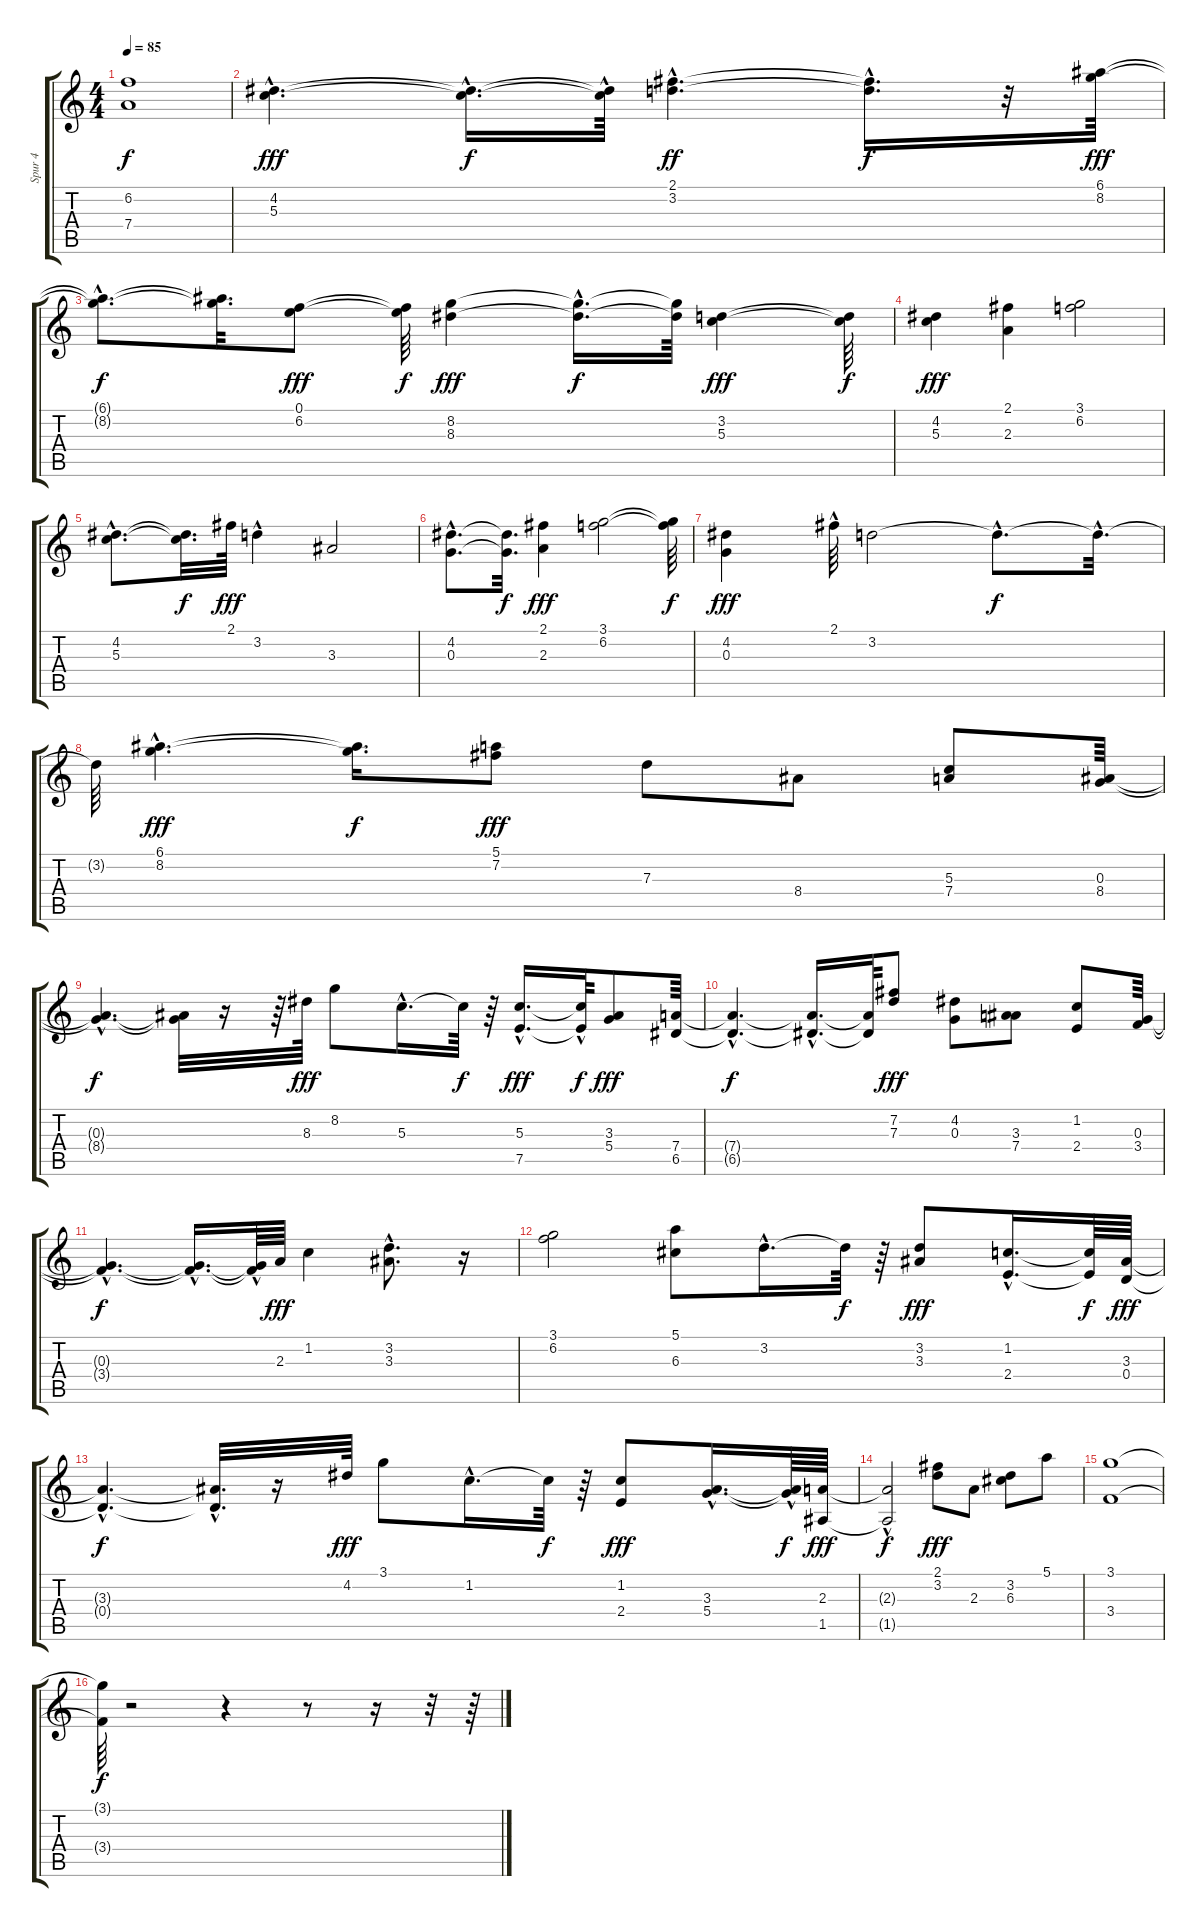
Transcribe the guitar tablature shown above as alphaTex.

\track ("Spur 4" "Spur 4") {instrument overdrivenguitar}
\staff {score tabs}
\tuning (E4 B3 G3 D3 A2 E2) {hide}
\ts (4 4)
\tempo 85
\clef g2
\ks c
(6.2{t} 7.4{t}).1{dy f} |
(4.2{hac} 5.3{hac}).4{d dy fff} (4.2{hac t} 5.3{hac t}).16{d dy f} (4.2{hac t} 5.3{t}).64 (2.1{hac} 3.2{hac}).4{d dy ff} (2.1{t} 3.2{hac t}).16{d dy f} r.32 (6.1 8.2).64{dy fff} |
(6.1{hac t} 8.2{hac t}).8{d dy f} (6.1{t} 8.2{t}).32{d} (0.1 6.2).8{dy fff} (0.1{t} 6.2{t}).64{dy f} (8.2 8.3).4{dy fff} (8.2{hac t} 8.3{hac t}).16{d dy f} (8.2{t} 8.3{t}).64 (3.2 5.3).4{dy fff} (3.2{t} 5.3{t}).64{dy f} |
(4.2 5.3).4{dy fff} (2.1 2.3).4 (3.1 6.2).2 |
(4.2{hac} 5.3{hac}).8{d} (4.2{t} 5.3{t}).32{d dy f} 2.1.64{dy fff} 3.2{hac}.4 3.3.2 |
(4.2{hac} 0.3{hac}).8{d} (4.2{t} 0.3{t}).32{d dy f} (2.1 2.3).4{dy fff} (3.1 6.2).2 (3.1{t} 6.2{t}).64{dy f} |
(4.2 0.3).4{dy fff} 2.1{hac}.64 3.2.2 3.2{hac t}.8{d dy f} 3.2{hac t}.32{d} |
3.2{t}.64 (6.1{hac} 8.2{hac}).4{d dy fff volume 12} (6.1{t} 8.2{t}).16{d dy f} (5.1 7.2).8{dy fff} 7.3.8 8.4.8 (5.3 7.4).8 (0.3 8.4).64 |
(0.3{hac t} 8.4{hac t}).4{d dy f} (0.3{t} 8.4{t}).32 r.16 r.64 8.3.64{dy fff} 8.2.8 5.3{hac}.16{d} 5.3{t}.64{dy f} r.64 (5.3{hac} 7.5{hac}).16{d dy fff} (5.3{hac t} 7.5{hac t}).64{dy f} (3.3 5.4).8{dy fff} (7.4 6.5).64 |
(7.4{hac t} 6.5{hac t}).4{d dy f} (7.4{hac t} 6.5{hac t}).16{d} (7.4{t} 6.5{t}).64 (7.2 7.3).8{dy fff} (4.2 0.3).8 (3.3 7.4).8 (1.2 2.4).8 (0.3 3.4).64 |
(0.3{hac t} 3.4{hac t}).4{d dy f} (0.3{hac t} 3.4{hac t}).16{d} (0.3{t} 3.4{hac t}).64 2.3.64{dy fff} 1.2.4 (3.2{hac} 3.3{hac}).8{d} r.16 |
(3.1 6.2).2 (5.1 6.3).8 3.2{hac}.16{d} 3.2{t}.64{dy f} r.64 (3.2 3.3).8{dy fff} (1.2{hac} 2.4{hac}).16{d} (1.2{t} 2.4{t}).64{dy f} (3.3 0.4).64{dy fff} |
(3.3{hac t} 0.4{hac t}).4{d dy f} (3.3{hac t} 0.4{t}).32{d} r.16 4.2.64{dy fff} 3.1.8 1.2{hac}.16{d} 1.2{t}.64{dy f} r.64 (1.2 2.4).8{dy fff} (3.3{hac} 5.4{hac}).16{d} (3.3{hac t} 5.4{t}).64{dy f} (2.3 1.5).64{dy fff} |
(2.3{t} 1.5{hac t}).2{dy f} (2.1 3.2).8{dy fff} 2.3.8 (3.2 6.3).8 5.1.8 |
(3.1 3.4).1 |
(3.1{t} 3.4{t}).64{dy f} r.2 r.4 r.8 r.16 r.32 r.64
